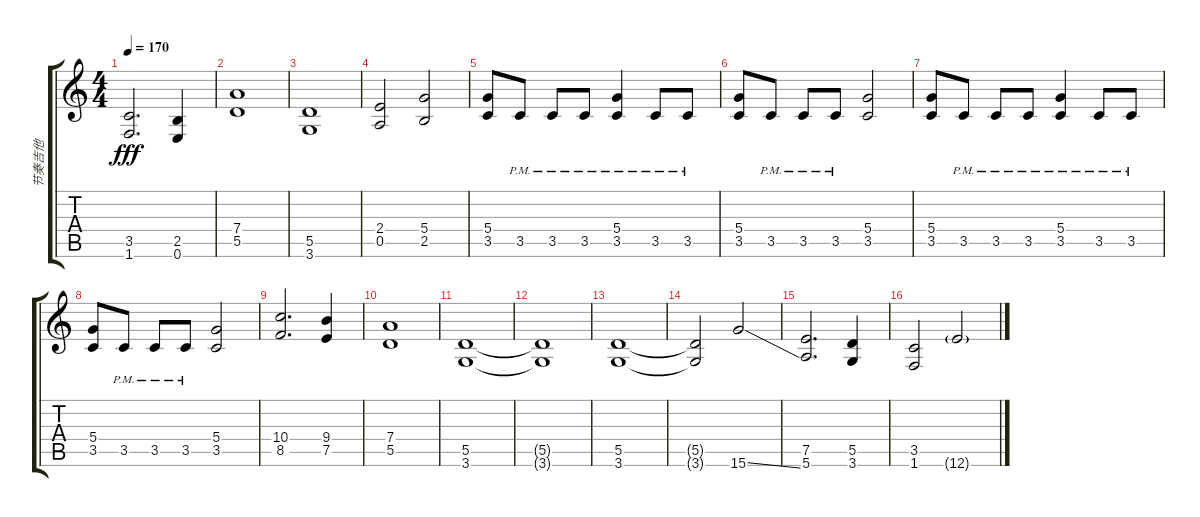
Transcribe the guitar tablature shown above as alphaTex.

\track ("节奏吉他" "节奏吉他") {instrument distortionguitar}
\staff {score tabs}
\tuning (E4 B3 G3 D3 A2 E2) {hide}
\ts (4 4)
\tempo 170
\clef g2
\ks c
(3.5 1.6).2{d dy fff} (2.5 0.6).4 |
(7.4 5.5).1 |
(5.5 3.6).1 |
(2.4 0.5).2 (5.4 2.5).2 |
(5.4 3.5).8 3.5{pm}.8 3.5{pm}.8 3.5{pm}.8 (5.4{pm} 3.5{pm}).4 3.5{pm}.8 3.5{pm}.8 |
(5.4 3.5).8 3.5{pm}.8 3.5{pm}.8 3.5{pm}.8 (5.4 3.5).2 |
(5.4 3.5).8 3.5{pm}.8 3.5{pm}.8 3.5{pm}.8 (5.4{pm} 3.5{pm}).4 3.5{pm}.8 3.5{pm}.8 |
(5.4 3.5).8 3.5{pm}.8 3.5{pm}.8 3.5{pm}.8 (5.4 3.5).2 |
(10.4 8.5).2{d} (9.4 7.5).4 |
(7.4 5.5).1 |
(5.5 3.6).1 |
(5.5{t} 3.6{t}).1 |
(5.5 3.6).1 |
(5.5{t} 3.6{t}).2 15.6{ss}.2 |
(7.5 5.6).2{d} (5.5 3.6).4 |
(3.5 1.6).2 12.6{ss g}.2
